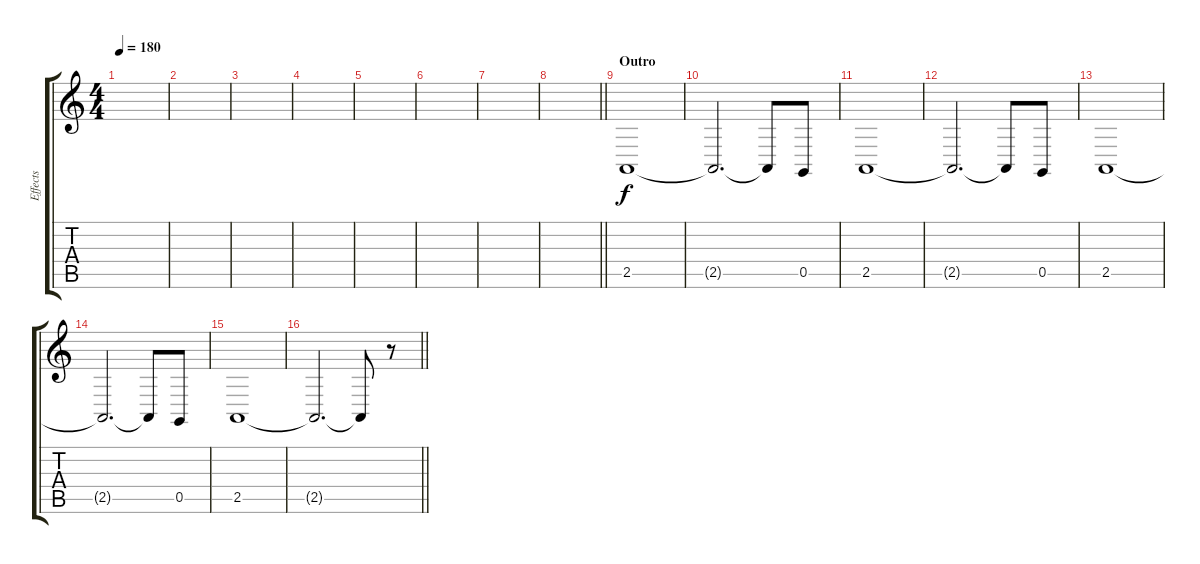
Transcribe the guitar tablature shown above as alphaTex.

\track ("Effects" "Effects") {instrument fx4atmosphere}
\staff {score tabs}
\tuning (D4 A3 F3 C3 G2 D2) {hide}
\ts (4 4)
\tempo 180
\clef g2
\ks c
|
|
|
|
|
|
|
\barLineRight lightlight
|
\section ("" "Outro")
2.5.1 |
2.5{t}.2{d} 2.5{t}.8 0.5.8 |
2.5.1 |
2.5{t}.2{d} 2.5{t}.8 0.5.8 |
2.5.1 |
2.5{t}.2{d} 2.5{t}.8 0.5.8 |
2.5.1 |
\barLineRight lightlight
2.5{t}.2{d} 2.5{t}.8 r.8
